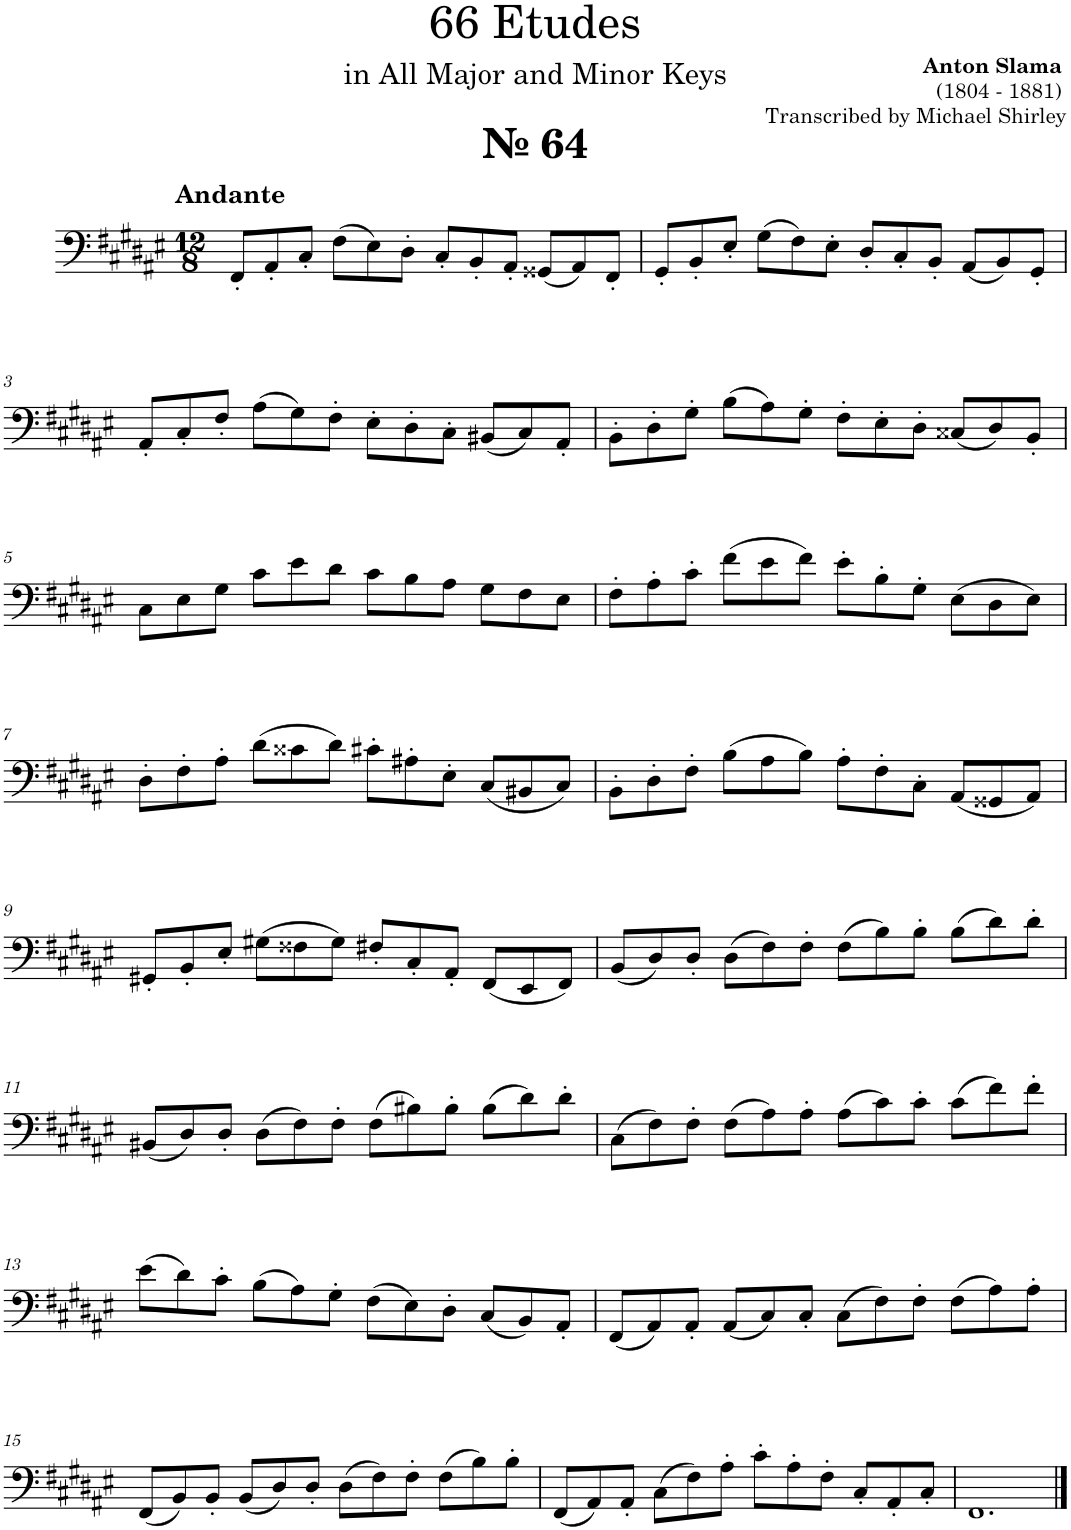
**kern
*part1
*staff1
*I"Trombone
*I'Tbn.
*clefF4
*k[f#c#g#d#a#e#]
*M12/8
=1
!LO:TX:a:B:t=№ 64
!LO:TX:a:B:t=Andante
8FF#'/L
8AA#'/
8C#'/J
(>8F#\L
8E#\)
8D#'\J
8C#'/L
8BB'/
8AA#'/J
(<8GG##X/L
8AA#/)
8FF#'/J
=2
8GG#'/L
8BB'/
8E#'/J
(>8G#\L
8F#\)
8E#'\J
8D#'/L
8C#'/
8BB'/J
(<8AA#/L
8BB/)
8GG#'/J
!!LO:LB:g=z
=3
8AA#'/L
8C#'/
8F#'/J
(>8A#\L
8G#\)
8F#'\J
8E#'\L
8D#'\
8C#'\J
(<8BB#X/L
8C#/)
8AA#'/J
=4
8BB'\L
8D#'\
8G#'\J
(>8B\L
8A#\)
8G#'\J
8F#'\L
8E#'\
8D#'\J
(<8C##X/L
8D#/)
8BB'/J
!!LO:LB:g=z
=5
8C#\L
8E#\
8G#\J
8c#\L
8e#\
8d#\J
8c#\L
8B\
8A#\J
8G#\L
8F#\
8E#\J
=6
8F#'\L
8A#'\
8c#'\J
(>8f#\L
8e#\
8f#\J)
8e#'\L
8B'\
8G#'\J
(>8E#\L
8D#\
8E#\J)
!!LO:LB:g=z
=7
8D#'\L
8F#'\
8A#'\J
(>8d#\L
8c##X\
8d#\J)
8c#X'\L
8A#X'\
8E#'\J
(8C#/L
8BB#X/
8C#/J)
=8
8BB'\L
8D#'\
8F#'\J
(>8B\L
8A#\
8B\J)
8A#'\L
8F#'\
8C#'\J
(<8AA#/L
8GG##X/
8AA#/J)
!!LO:LB:g=z
=9
8GG#X'/L
8BB'/
8E#'/J
(>8G#X\L
8F##X\
8G#\J)
8F#X'/L
8C#'/
8AA#'/J
(<8FF#/L
8EE#/
8FF#/J)
=10
(8BB/L
8D#/)
8D#'/J
(>8D#\L
8F#\)
8F#'\J
(>8F#\L
8B\)
8B'\J
(>8B\L
8d#\)
8d#'\J
!!LO:LB:g=z
=11
(8BB#X/L
8D#/)
8D#'/J
(8D#\L
8F#\)
8F#'\J
(8F#\L
8B#X\)
8B#'\J
(8B#\L
8d#\)
8d#'\J
=12
(8C#\L
8F#\)
8F#'\J
(8F#\L
8A#\)
8A#'\J
(8A#\L
8c#\)
8c#'\J
(8c#\L
8f#\)
8f#'\J
!!LO:LB:g=z
=13
(8e#\L
8d#\)
8c#'\J
(8B\L
8A#\)
8G#'\J
(8F#\L
8E#\)
8D#'\J
(8C#/L
8BB/)
8AA#'/J
=14
(8FF#/L
8AA#/)
8AA#'/J
(8AA#/L
8C#/)
8C#'/J
(8C#\L
8F#\)
8F#'\J
(8F#\L
8A#\)
8A#'\J
!!LO:LB:g=z
=15
(8FF#/L
8BB/)
8BB'/J
(8BB/L
8D#/)
8D#'/J
(8D#\L
8F#\)
8F#'\J
(8F#\L
8B\)
8B'\J
=16
(8FF#/L
8AA#/)
8AA#'/J
(8C#\L
8F#\)
8A#'\J
8c#'\L
8A#'\
8F#'\J
8C#'/L
8AA#'/
8C#'/J
=17
1.FF#
==
*-
